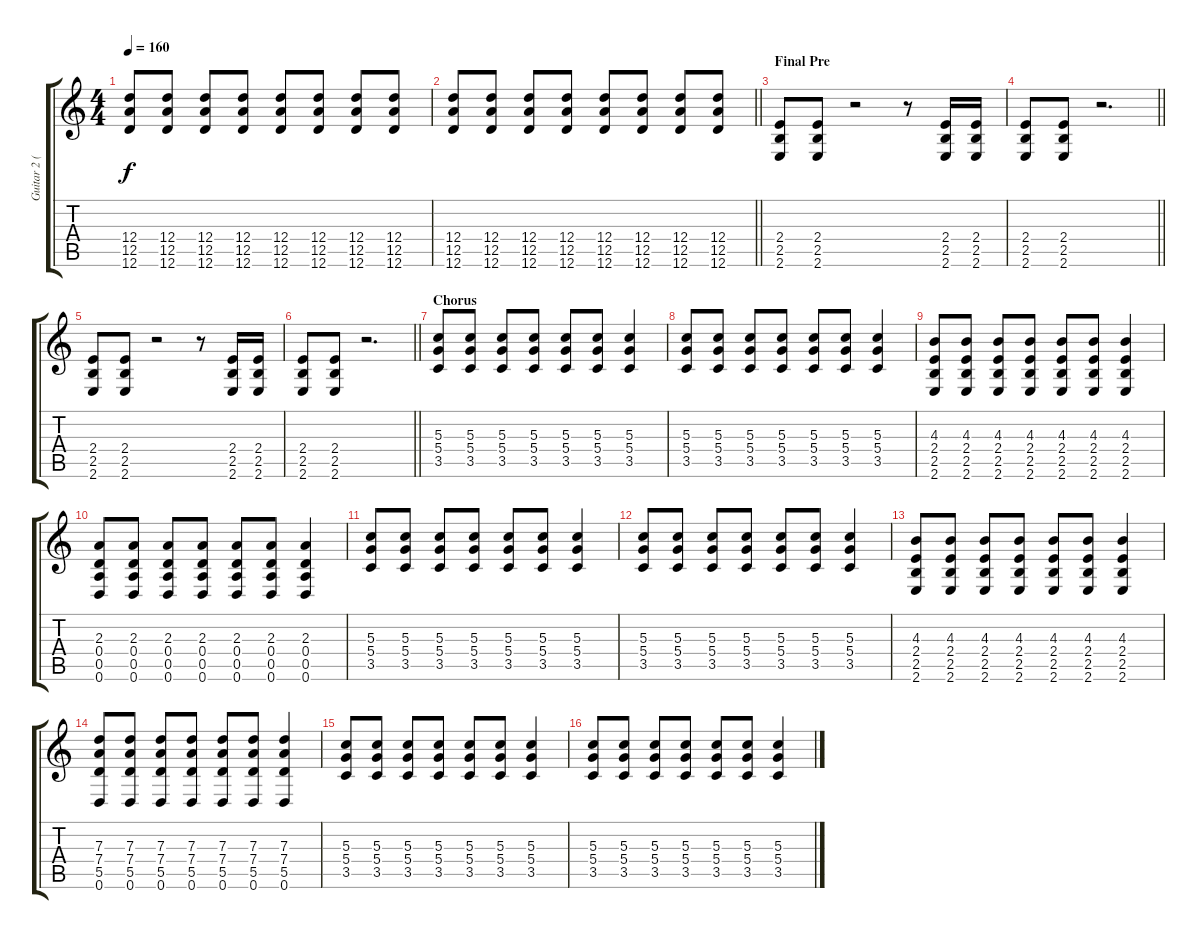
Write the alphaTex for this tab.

\track ("Guitar 2 (Drop D)" "Guitar 2 (") {instrument electricguitarclean}
\staff {score tabs}
\tuning (E4 B3 G3 D3 A2 D2) {hide}
\ts (4 4)
\tempo 160
\clef g2
\ks c
(12.4 12.5 12.6).8{dy f} (12.4 12.5 12.6).8 (12.4 12.5 12.6).8 (12.4 12.5 12.6).8 (12.4 12.5 12.6).8 (12.4 12.5 12.6).8 (12.4 12.5 12.6).8 (12.4 12.5 12.6).8 |
\barLineRight lightlight
(12.4 12.5 12.6).8 (12.4 12.5 12.6).8 (12.4 12.5 12.6).8 (12.4 12.5 12.6).8 (12.4 12.5 12.6).8 (12.4 12.5 12.6).8 (12.4 12.5 12.6).8 (12.4 12.5 12.6).8 |
\section ("" "Final Pre")
(2.4 2.5 2.6).8{volume 15 balance 8 instrument distortionguitar} (2.4 2.5 2.6).8 r.2 r.8 (2.4 2.5 2.6).16 (2.4 2.5 2.6).16 |
\barLineRight lightlight
(2.4 2.5 2.6).8 (2.4 2.5 2.6).8 r.2{d} |
(2.4 2.5 2.6).8 (2.4 2.5 2.6).8 r.2 r.8 (2.4 2.5 2.6).16 (2.4 2.5 2.6).16 |
\barLineRight lightlight
(2.4 2.5 2.6).8 (2.4 2.5 2.6).8 r.2{d} |
\section ("" "Chorus")
(5.3 5.4 3.5).8 (5.3 5.4 3.5).8 (5.3 5.4 3.5).8 (5.3 5.4 3.5).8 (5.3 5.4 3.5).8 (5.3 5.4 3.5).8 (5.3 5.4 3.5).4 |
(5.3 5.4 3.5).8 (5.3 5.4 3.5).8 (5.3 5.4 3.5).8 (5.3 5.4 3.5).8 (5.3 5.4 3.5).8 (5.3 5.4 3.5).8 (5.3 5.4 3.5).4 |
(4.3 2.4 2.5 2.6).8 (4.3 2.4 2.5 2.6).8 (4.3 2.4 2.5 2.6).8 (4.3 2.4 2.5 2.6).8 (4.3 2.4 2.5 2.6).8 (4.3 2.4 2.5 2.6).8 (4.3 2.4 2.5 2.6).4 |
(2.3 0.4 0.5 0.6).8 (2.3 0.4 0.5 0.6).8 (2.3 0.4 0.5 0.6).8 (2.3 0.4 0.5 0.6).8 (2.3 0.4 0.5 0.6).8 (2.3 0.4 0.5 0.6).8 (2.3 0.4 0.5 0.6).4 |
(5.3 5.4 3.5).8 (5.3 5.4 3.5).8 (5.3 5.4 3.5).8 (5.3 5.4 3.5).8 (5.3 5.4 3.5).8 (5.3 5.4 3.5).8 (5.3 5.4 3.5).4 |
(5.3 5.4 3.5).8 (5.3 5.4 3.5).8 (5.3 5.4 3.5).8 (5.3 5.4 3.5).8 (5.3 5.4 3.5).8 (5.3 5.4 3.5).8 (5.3 5.4 3.5).4 |
(4.3 2.4 2.5 2.6).8 (4.3 2.4 2.5 2.6).8 (4.3 2.4 2.5 2.6).8 (4.3 2.4 2.5 2.6).8 (4.3 2.4 2.5 2.6).8 (4.3 2.4 2.5 2.6).8 (4.3 2.4 2.5 2.6).4 |
(7.3 7.4 5.5 0.6).8 (7.3 7.4 5.5 0.6).8 (7.3 7.4 5.5 0.6).8 (7.3 7.4 5.5 0.6).8 (7.3 7.4 5.5 0.6).8 (7.3 7.4 5.5 0.6).8 (7.3 7.4 5.5 0.6).4 |
(5.3 5.4 3.5).8 (5.3 5.4 3.5).8 (5.3 5.4 3.5).8 (5.3 5.4 3.5).8 (5.3 5.4 3.5).8 (5.3 5.4 3.5).8 (5.3 5.4 3.5).4 |
(5.3 5.4 3.5).8 (5.3 5.4 3.5).8 (5.3 5.4 3.5).8 (5.3 5.4 3.5).8 (5.3 5.4 3.5).8 (5.3 5.4 3.5).8 (5.3 5.4 3.5).4
